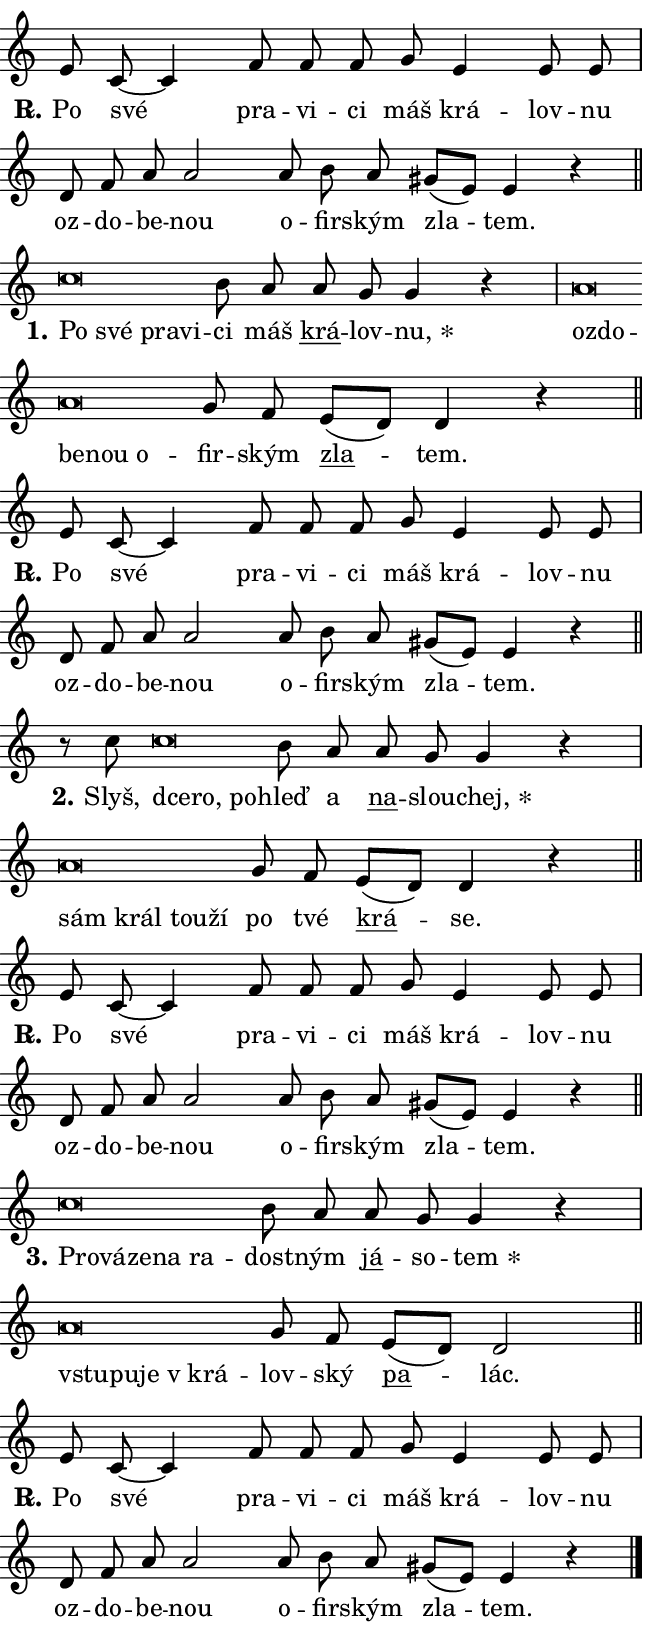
\version "2.24.0"
\header { tagline = "" }
\paper {
  indent = 0\cm
  top-margin = 0\cm
  right-margin = 0.13\cm % to fit lyric hyphens
  bottom-margin = 0\cm
  left-margin = 0\cm
  paper-width = 11\cm
  page-breaking = #ly:one-page-breaking
  system-system-spacing.basic-distance = #11
  score-system-spacing.basic-distance = #11
  ragged-last = ##f
}


%% Author: Thomas Morley
%% https://lists.gnu.org/archive/html/lilypond-user/2020-05/msg00002.html
#(define (line-position grob)
"Returns position of @var[grob} in current system:
   @code{'start}, if at first time-step
   @code{'end}, if at last time-step
   @code{'middle} otherwise
"
  (let* ((col (ly:item-get-column grob))
         (ln (ly:grob-object col 'left-neighbor))
         (rn (ly:grob-object col 'right-neighbor))
         (col-to-check-left (if (ly:grob? ln) ln col))
         (col-to-check-right (if (ly:grob? rn) rn col))
         (break-dir-left
           (and
             (ly:grob-property col-to-check-left 'non-musical #f)
             (ly:item-break-dir col-to-check-left)))
         (break-dir-right
           (and
             (ly:grob-property col-to-check-right 'non-musical #f)
             (ly:item-break-dir col-to-check-right))))
        (cond ((eqv? 1 break-dir-left) 'start)
              ((eqv? -1 break-dir-right) 'end)
              (else 'middle))))

#(define (tranparent-at-line-position vctor)
  (lambda (grob)
  "Relying on @code{line-position} select the relevant enry from @var{vctor}.
Used to determine transparency,"
    (case (line-position grob)
      ((end) (not (vector-ref vctor 0)))
      ((middle) (not (vector-ref vctor 1)))
      ((start) (not (vector-ref vctor 2))))))

noteHeadBreakVisibility =
#(define-music-function (break-visibility)(vector?)
"Makes @code{NoteHead}s transparent relying on @var{break-visibility}"
#{
  \override NoteHead.transparent =
    #(tranparent-at-line-position break-visibility)
#})

#(define delete-ledgers-for-transparent-note-heads
  (lambda (grob)
    "Reads whether a @code{NoteHead} is transparent.
If so this @code{NoteHead} is removed from @code{'note-heads} from
@var{grob}, which is supposed to be @code{LedgerLineSpanner}.
As a result ledgers are not printed for this @code{NoteHead}"
    (let* ((nhds-array (ly:grob-object grob 'note-heads))
           (nhds-list
             (if (ly:grob-array? nhds-array)
                 (ly:grob-array->list nhds-array)
                 '()))
           ;; Relies on the transparent-property being done before
           ;; Staff.LedgerLineSpanner.after-line-breaking is executed.
           ;; This is fragile ...
           (to-keep
             (remove
               (lambda (nhd)
                 (ly:grob-property nhd 'transparent #f))
               nhds-list)))
      ;; TODO find a better method to iterate over grob-arrays, similiar
      ;; to filter/remove etc for lists
      ;; For now rebuilt from scratch
      (set! (ly:grob-object grob 'note-heads)  '())
      (for-each
        (lambda (nhd)
          (ly:pointer-group-interface::add-grob grob 'note-heads nhd))
        to-keep))))

squashNotes = {
  \override NoteHead.X-extent = #'(-0.2 . 0.2)
  \override NoteHead.Y-extent = #'(-0.75 . 0)
  \override NoteHead.stencil =
    #(lambda (grob)
       (let ((pos (ly:grob-property grob 'staff-position)))
         (begin
           (if (< pos -7) (display "ERROR: Lower brevis then expected\n") (display ""))
           (if (<= pos -6) ly:text-interface::print ly:note-head::print))))
}
unSquashNotes = {
  \revert NoteHead.X-extent
  \revert NoteHead.Y-extent
  \revert NoteHead.stencil
}

hideNotes = \noteHeadBreakVisibility #begin-of-line-visible
unHideNotes = \noteHeadBreakVisibility #all-visible

% work-around for resetting accidentals
% https://lilypond.org/doc/v2.23/Documentation/notation/displaying-rhythms#unmetered-music
cadenzaMeasure = {
  \cadenzaOff
  \partial 1024 s1024
  \cadenzaOn
}

#(define-markup-command (accent layout props text) (markup?)
  "Underline accented syllable"
  (interpret-markup layout props
    #{\markup \override #'(offset . 4.3) \underline { #text }#}))

responsum = \markup \concat {
  "R" \hspace #-1.05 \path #0.1 #'((moveto 0 0.07) (lineto 0.9 0.8)) \hspace #0.05 "."
}

spaceSize = #0.6828661417322834 % exact space size for TeX Gyre Schola

\layout {
  \context {
    \Staff
    \remove "Time_signature_engraver"
    \override LedgerLineSpanner.after-line-breaking = #delete-ledgers-for-transparent-note-heads
  }
  \context {
    \Lyrics {
      \override LyricSpace.minimum-distance = \spaceSize
      \override LyricText.font-name = #"TeX Gyre Schola"
      \override LyricText.font-size = 1
      \override StanzaNumber.font-name = #"TeX Gyre Schola Bold"
      \override StanzaNumber.font-size = 1
    }
  }
  \context {
    \Score 
    \override NoteHead.text =
      #(lambda (grob) 
        (let ((pos (ly:grob-property grob 'staff-position)))
          #{\markup {
            \combine
              \halign #-0.55 \raise #(if (= pos -6) 0 0.5) \override #'(thickness . 2) \draw-line #'(3.2 . 0)
              \musicglyph "noteheads.sM1"
          }#}))
  }
}

% magnetic-lyrics.ily
%
%   written by
%     Jean Abou Samra <jean@abou-samra.fr>
%     Werner Lemberg <wl@gnu.org>
%
%   adapted by
%     Jiri Hon <jiri.hon@gmail.com>
%
% Version 2022-Apr-15

% https://www.mail-archive.com/lilypond-user@gnu.org/msg149350.html

#(define (Left_hyphen_pointer_engraver context)
   "Collect syllable-hyphen-syllable occurrences in lyrics and store
them in properties.  This engraver only looks to the left.  For
example, if the lyrics input is @code{foo -- bar}, it does the
following.

@itemize @bullet
@item
Set the @code{text} property of the @code{LyricHyphen} grob between
@q{foo} and @q{bar} to @code{foo}.

@item
Set the @code{left-hyphen} property of the @code{LyricText} grob with
text @q{foo} to the @code{LyricHyphen} grob between @q{foo} and
@q{bar}.
@end itemize

Use this auxiliary engraver in combination with the
@code{lyric-@/text::@/apply-@/magnetic-@/offset!} hook."
   (let ((hyphen #f)
         (text #f))
     (make-engraver
      (acknowledgers
       ((lyric-syllable-interface engraver grob source-engraver)
        (set! text grob)))
      (end-acknowledgers
       ((lyric-hyphen-interface engraver grob source-engraver)
        ;(when (not (grob::has-interface grob 'lyric-space-interface))
          (set! hyphen grob)));)
      ((stop-translation-timestep engraver)
       (when (and text hyphen)
         (ly:grob-set-object! text 'left-hyphen hyphen))
       (set! text #f)
       (set! hyphen #f)))))

#(define (lyric-text::apply-magnetic-offset! grob)
   "If the space between two syllables is less than the value in
property @code{LyricText@/.details@/.squash-threshold}, move the right
syllable to the left so that it gets concatenated with the left
syllable.

Use this function as a hook for
@code{LyricText@/.after-@/line-@/breaking} if the
@code{Left_@/hyphen_@/pointer_@/engraver} is active."
   (let ((hyphen (ly:grob-object grob 'left-hyphen #f)))
     (when hyphen
       (let ((left-text (ly:spanner-bound hyphen LEFT)))
         (when (grob::has-interface left-text 'lyric-syllable-interface)
           (let* ((common (ly:grob-common-refpoint grob left-text X))
                  (this-x-ext (ly:grob-extent grob common X))
                  (left-x-ext
                   (begin
                     ;; Trigger magnetism for left-text.
                     (ly:grob-property left-text 'after-line-breaking)
                     (ly:grob-extent left-text common X)))
                  ;; `delta` is the gap width between two syllables.
                  (delta (- (interval-start this-x-ext)
                            (interval-end left-x-ext)))
                  (details (ly:grob-property grob 'details))
                  (threshold (assoc-get 'squash-threshold details 0.2)))
             (when (< delta threshold)
               (let* (;; We have to manipulate the input text so that
                      ;; ligatures crossing syllable boundaries are not
                      ;; disabled.  For languages based on the Latin
                      ;; script this is essentially a beautification.
                      ;; However, for non-Western scripts it can be a
                      ;; necessity.
                      (lt (ly:grob-property left-text 'text))
                      (rt (ly:grob-property grob 'text))
                      (is-space (grob::has-interface hyphen 'lyric-space-interface))
                      (space (if is-space " " ""))
                      (extra-delta (if is-space spaceSize 0))
                      ;; Append new syllable.
                      (ltrt-space (if (and (string? lt) (string? rt))
                                (string-append lt space rt)
                                (make-concat-markup (list lt space rt))))
                      ;; Right-align `ltrt` to the right side.
                      (ltrt-space-markup (grob-interpret-markup
                               grob
                               (make-translate-markup
                                (cons (interval-length this-x-ext) 0)
                                (make-right-align-markup ltrt-space)))))
                 (begin
                   ;; Don't print `left-text`.
                   (ly:grob-set-property! left-text 'stencil #f)
                   ;; Set text and stencil (which holds all collected
                   ;; syllables so far) and shift it to the left.
                   (ly:grob-set-property! grob 'text ltrt-space)
                   (ly:grob-set-property! grob 'stencil ltrt-space-markup)
                   (ly:grob-translate-axis! grob (- (- delta extra-delta)) X))))))))))


#(define (lyric-hyphen::displace-bounds-first grob)
   ;; Make very sure this callback isn't triggered too early.
   (let ((left (ly:spanner-bound grob LEFT))
         (right (ly:spanner-bound grob RIGHT)))
     (ly:grob-property left 'after-line-breaking)
     (ly:grob-property right 'after-line-breaking)
     (ly:lyric-hyphen::print grob)))

squashThreshold = #0.4

\layout {
  \context {
    \Lyrics
    \consists #Left_hyphen_pointer_engraver
    \override LyricText.after-line-breaking =
      #lyric-text::apply-magnetic-offset!
    \override LyricHyphen.stencil = #lyric-hyphen::displace-bounds-first
    \override LyricText.details.squash-threshold = \squashThreshold
    \override LyricHyphen.minimum-distance = 0
    \override LyricHyphen.minimum-length = \squashThreshold
  }
}

squashText = \override LyricText.details.squash-threshold = 9999
unSquashText = \override LyricText.details.squash-threshold = \squashThreshold

leftText = \override LyricText.self-alignment-X = #LEFT
unLeftText = \revert LyricText.self-alignment-X

starOffset = #(lambda (grob) 
                (let ((x_offset (ly:self-alignment-interface::aligned-on-x-parent grob)))
                  (if (= x_offset 0) 0 (+ x_offset 1.2))))

star = #(define-music-function (syllable)(string?)
"Append star separator at the end of a syllable"
#{
  \once \override LyricText.X-offset = #starOffset
  \lyricmode { \markup {
    #syllable
    \override #'((font-name . "TeX Gyre Schola Bold")) \hspace #0.2 \lower #0.65 \larger "*"
  } }
#})

starAccent = #(define-music-function (syllable)(string?)
"Append star separator at the end of a syllable and make accent"
#{
  \once \override LyricText.X-offset = #starOffset
  \lyricmode { \markup {
    \accent #syllable
    \override #'((font-name . "TeX Gyre Schola Bold")) \hspace #0.2 \lower #0.65 \larger "*"
  } }
#})

breath = #(define-music-function (syllable)(string?)
"Append breathing indicator at the end of a syllable"
#{
  \lyricmode { \markup { #syllable "+" } }
#})

optionalBreath = #(define-music-function (syllable)(string?)
"Append optional breathing indicator at the end of a syllable"
#{
  \lyricmode { \markup { #syllable "(+)" } }
#})


\score {
    <<
        \new Voice = "melody" { \cadenzaOn \key c \major \relative { e'8 c~ c4 f8 f f g \bar "" e4 e8 e \cadenzaMeasure \bar "|" d f a a2 \bar "" a8 b a gis[( e)] e4 r \cadenzaMeasure \bar "||" \break } }
        \new Lyrics \lyricsto "melody" { \lyricmode { \set stanza = \responsum
Po své pra -- vi -- ci máš krá -- lov -- nu oz -- do -- be -- nou o -- fir -- ským zla -- tem. } }
    >>
    \layout {}
}

\score {
    <<
        \new Voice = "melody" { \cadenzaOn \key c \major \relative { \squashNotes c''\breve*1/16 \hideNotes \breve*1/16 \bar "" \breve*1/16 \breve*1/16 \bar "" \unHideNotes \unSquashNotes b8 a \bar "" a g g4 r \cadenzaMeasure \bar "|" \squashNotes a\breve*1/16 \hideNotes \breve*1/16 \bar "" \breve*1/16 \bar "" \breve*1/16 \breve*1/16 \bar "" \unHideNotes \unSquashNotes g8 f \bar "" e[( d)] d4 r \cadenzaMeasure \bar "||" \break } }
        \new Lyrics \lyricsto "melody" { \lyricmode { \set stanza = "1."
\leftText Po \squashText své pra -- vi -- \unLeftText \unSquashText ci máš \markup \accent krá -- lov -- \star nu, \leftText oz -- \squashText do -- be -- nou o -- \unLeftText \unSquashText fir -- ským \markup \accent zla -- tem. } }
    >>
    \layout {}
}

\score {
    <<
        \new Voice = "melody" { \cadenzaOn \key c \major \relative { e'8 c~ c4 f8 f f g \bar "" e4 e8 e \cadenzaMeasure \bar "|" d f a a2 \bar "" a8 b a gis[( e)] e4 r \cadenzaMeasure \bar "||" \break } }
        \new Lyrics \lyricsto "melody" { \lyricmode { \set stanza = \responsum
Po své pra -- vi -- ci máš krá -- lov -- nu oz -- do -- be -- nou o -- fir -- ským zla -- tem. } }
    >>
    \layout {}
}

\score {
    <<
        \new Voice = "melody" { \cadenzaOn \key c \major \relative { r8 c''8 \squashNotes c\breve*1/16 \hideNotes \breve*1/16 \breve*1/16 \bar "" \unHideNotes \unSquashNotes b8 a \bar "" a g g4 r \cadenzaMeasure \bar "|" \squashNotes a\breve*1/16 \hideNotes \breve*1/16 \bar "" \breve*1/16 \breve*1/16 \bar "" \unHideNotes \unSquashNotes g8 f \bar "" e[( d)] d4 r \cadenzaMeasure \bar "||" \break } }
        \new Lyrics \lyricsto "melody" { \lyricmode { \set stanza = "2."
Slyš, \leftText dce -- \squashText ro, po -- \unLeftText \unSquashText hleď a \markup \accent na -- slou -- \star chej, \leftText sám \squashText král tou -- ží \unLeftText \unSquashText po tvé \markup \accent krá -- se. } }
    >>
    \layout {}
}

\score {
    <<
        \new Voice = "melody" { \cadenzaOn \key c \major \relative { e'8 c~ c4 f8 f f g \bar "" e4 e8 e \cadenzaMeasure \bar "|" d f a a2 \bar "" a8 b a gis[( e)] e4 r \cadenzaMeasure \bar "||" \break } }
        \new Lyrics \lyricsto "melody" { \lyricmode { \set stanza = \responsum
Po své pra -- vi -- ci máš krá -- lov -- nu oz -- do -- be -- nou o -- fir -- ským zla -- tem. } }
    >>
    \layout {}
}

\score {
    <<
        \new Voice = "melody" { \cadenzaOn \key c \major \relative { \squashNotes c''\breve*1/16 \hideNotes \breve*1/16 \bar "" \breve*1/16 \bar "" \breve*1/16 \breve*1/16 \bar "" \unHideNotes \unSquashNotes b8 a \bar "" a g g4 r \cadenzaMeasure \bar "|" \squashNotes a\breve*1/16 \hideNotes \breve*1/16 \bar "" \breve*1/16 \breve*1/16 \bar "" \unHideNotes \unSquashNotes g8 f \bar "" e[( d)] d2 \cadenzaMeasure \bar "||" \break } }
        \new Lyrics \lyricsto "melody" { \lyricmode { \set stanza = "3."
\leftText Pro -- \squashText vá -- ze -- na ra -- \unLeftText \unSquashText dost -- ným \markup \accent já -- so -- \star tem \leftText vstu -- \squashText pu -- je "v krá" -- \unLeftText \unSquashText lov -- ský \markup \accent pa -- lác. } }
    >>
    \layout {}
}

\score {
    <<
        \new Voice = "melody" { \cadenzaOn \key c \major \relative { e'8 c~ c4 f8 f f g \bar "" e4 e8 e \cadenzaMeasure \bar "|" d f a a2 \bar "" a8 b a gis[( e)] e4 r \cadenzaMeasure \bar "||" \break } \bar "|." }
        \new Lyrics \lyricsto "melody" { \lyricmode { \set stanza = \responsum
Po své pra -- vi -- ci máš krá -- lov -- nu oz -- do -- be -- nou o -- fir -- ským zla -- tem. } }
    >>
    \layout {}
}
